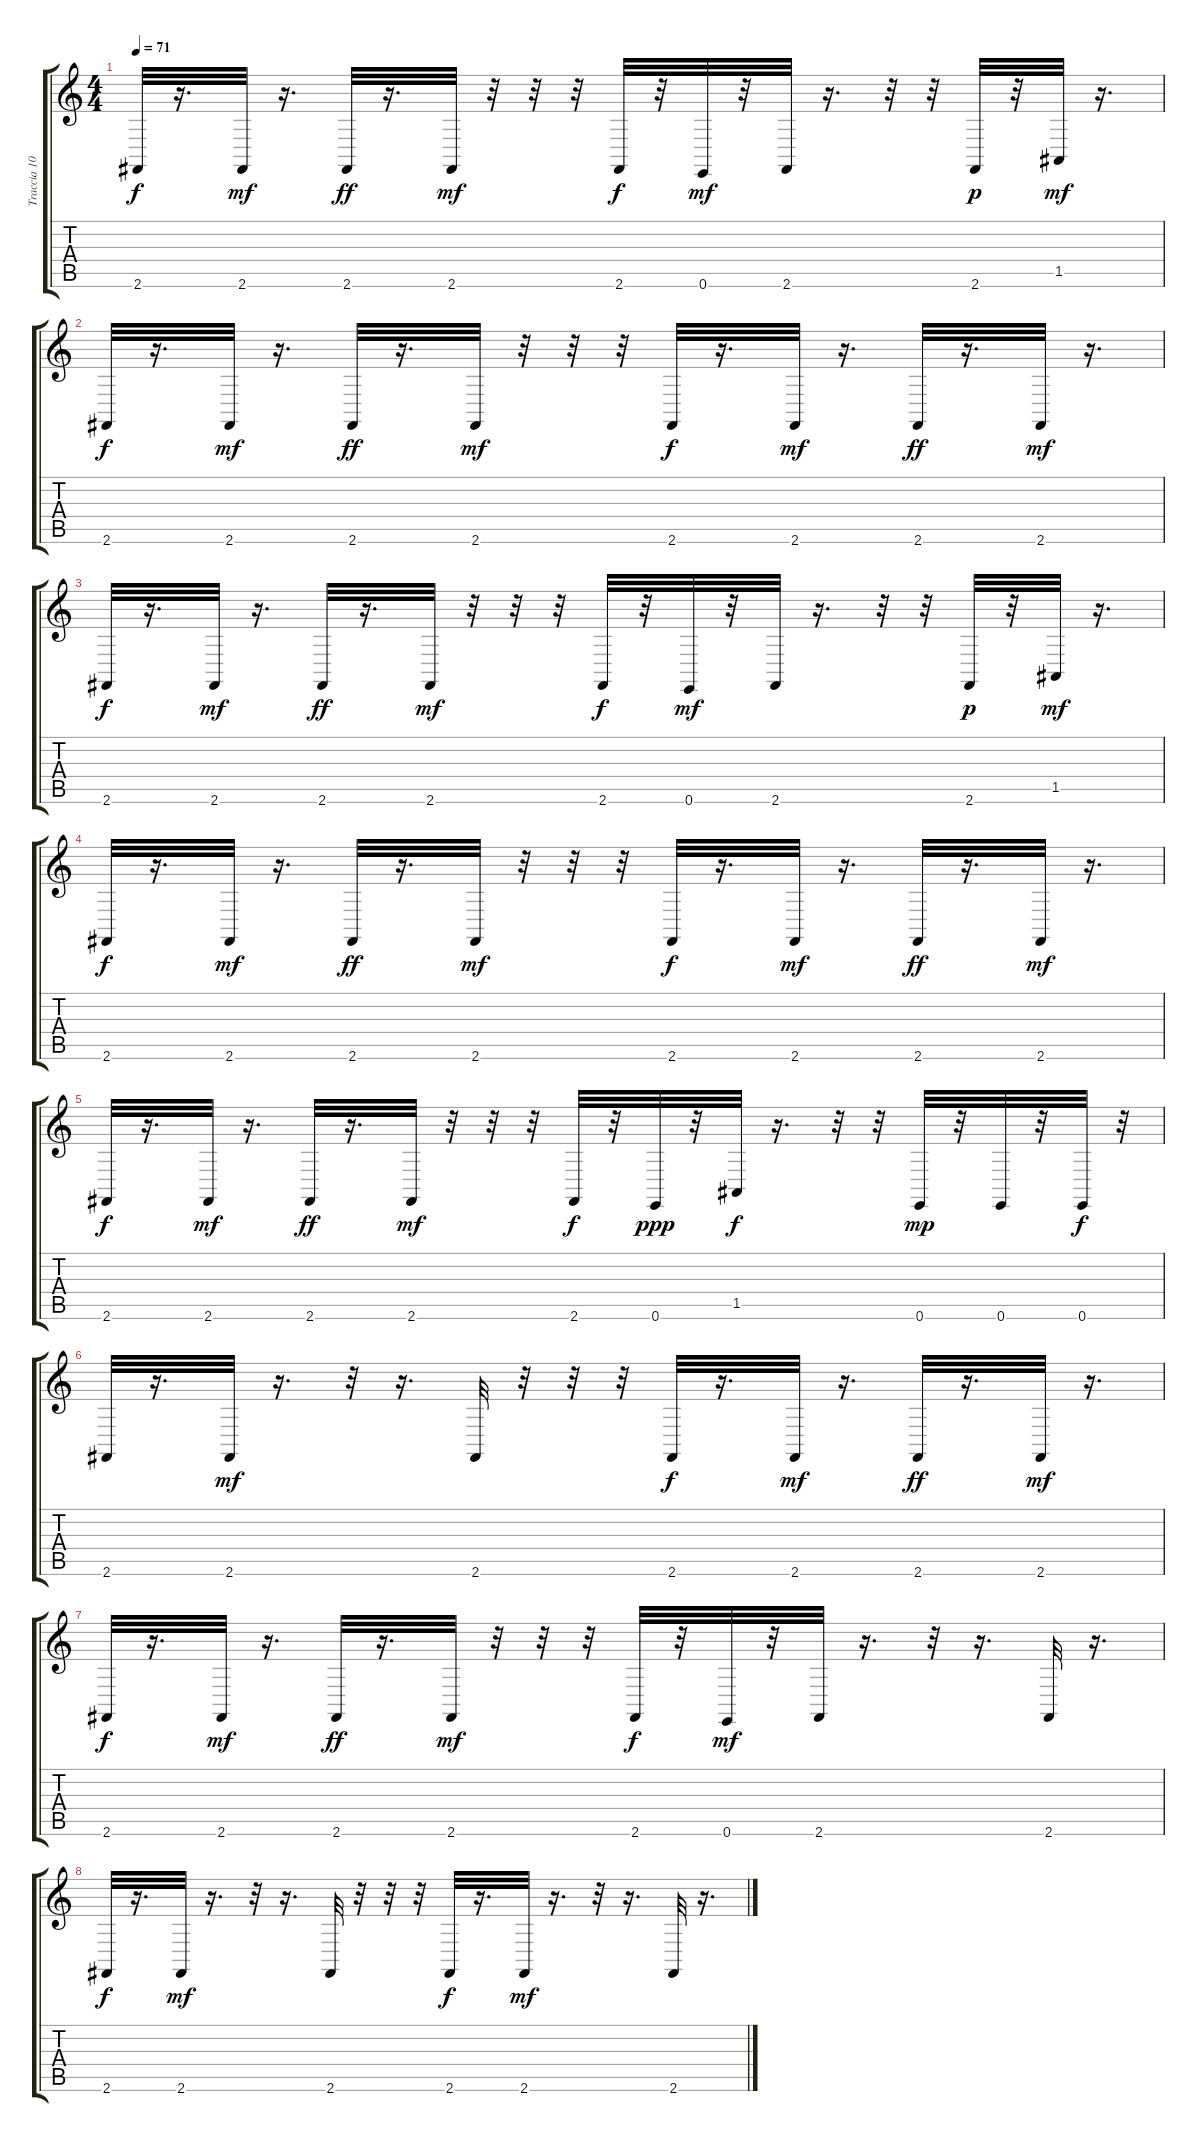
\track ("Traccia 10" "Traccia 10") {instrument acousticgrandpiano}
\staff {score tabs}
\tuning (E4 B3 G3 D3 A2 E2) {hide}
\ts (4 4)
\tempo 71
\clef g2
\ks c
2.6.32{dy f} r.16{d} 2.6.32{dy mf} r.16{d} 2.6.32{dy ff} r.16{d} 2.6.32{dy mf} r.32 r.32 r.32 2.6.32{dy f} r.32 0.6.32{dy mf} r.32 2.6.32 r.16{d} r.32 r.32 2.6.32{dy p} r.32 1.5.32{dy mf} r.16{d} |
2.6.32{dy f} r.16{d} 2.6.32{dy mf} r.16{d} 2.6.32{dy ff} r.16{d} 2.6.32{dy mf} r.32 r.32 r.32 2.6.32{dy f} r.16{d} 2.6.32{dy mf} r.16{d} 2.6.32{dy ff} r.16{d} 2.6.32{dy mf} r.16{d} |
2.6.32{dy f} r.16{d} 2.6.32{dy mf} r.16{d} 2.6.32{dy ff} r.16{d} 2.6.32{dy mf} r.32 r.32 r.32 2.6.32{dy f} r.32 0.6.32{dy mf} r.32 2.6.32 r.16{d} r.32 r.32 2.6.32{dy p} r.32 1.5.32{dy mf} r.16{d} |
2.6.32{dy f} r.16{d} 2.6.32{dy mf} r.16{d} 2.6.32{dy ff} r.16{d} 2.6.32{dy mf} r.32 r.32 r.32 2.6.32{dy f} r.16{d} 2.6.32{dy mf} r.16{d} 2.6.32{dy ff} r.16{d} 2.6.32{dy mf} r.16{d} |
2.6.32{dy f} r.16{d} 2.6.32{dy mf} r.16{d} 2.6.32{dy ff} r.16{d} 2.6.32{dy mf} r.32 r.32 r.32 2.6.32{dy f} r.32 0.6.32{dy ppp} r.32 1.5.32{dy f} r.16{d} r.32 r.32 0.6.32{dy mp} r.32 0.6.32 r.32 0.6.32{dy f} r.32 |
2.6.32 r.16{d} 2.6.32{dy mf} r.16{d} r.32 r.16{d} 2.6.32 r.32 r.32 r.32 2.6.32{dy f} r.16{d} 2.6.32{dy mf} r.16{d} 2.6.32{dy ff} r.16{d} 2.6.32{dy mf} r.16{d} |
2.6.32{dy f} r.16{d} 2.6.32{dy mf} r.16{d} 2.6.32{dy ff} r.16{d} 2.6.32{dy mf} r.32 r.32 r.32 2.6.32{dy f} r.32 0.6.32{dy mf} r.32 2.6.32 r.16{d} r.32 r.16{d} 2.6.32 r.16{d} |
2.6.32{dy f} r.16{d} 2.6.32{dy mf} r.16{d} r.32 r.16{d} 2.6.32 r.32 r.32 r.32 2.6.32{dy f} r.16{d} 2.6.32{dy mf} r.16{d} r.32 r.16{d} 2.6.32 r.16{d}
